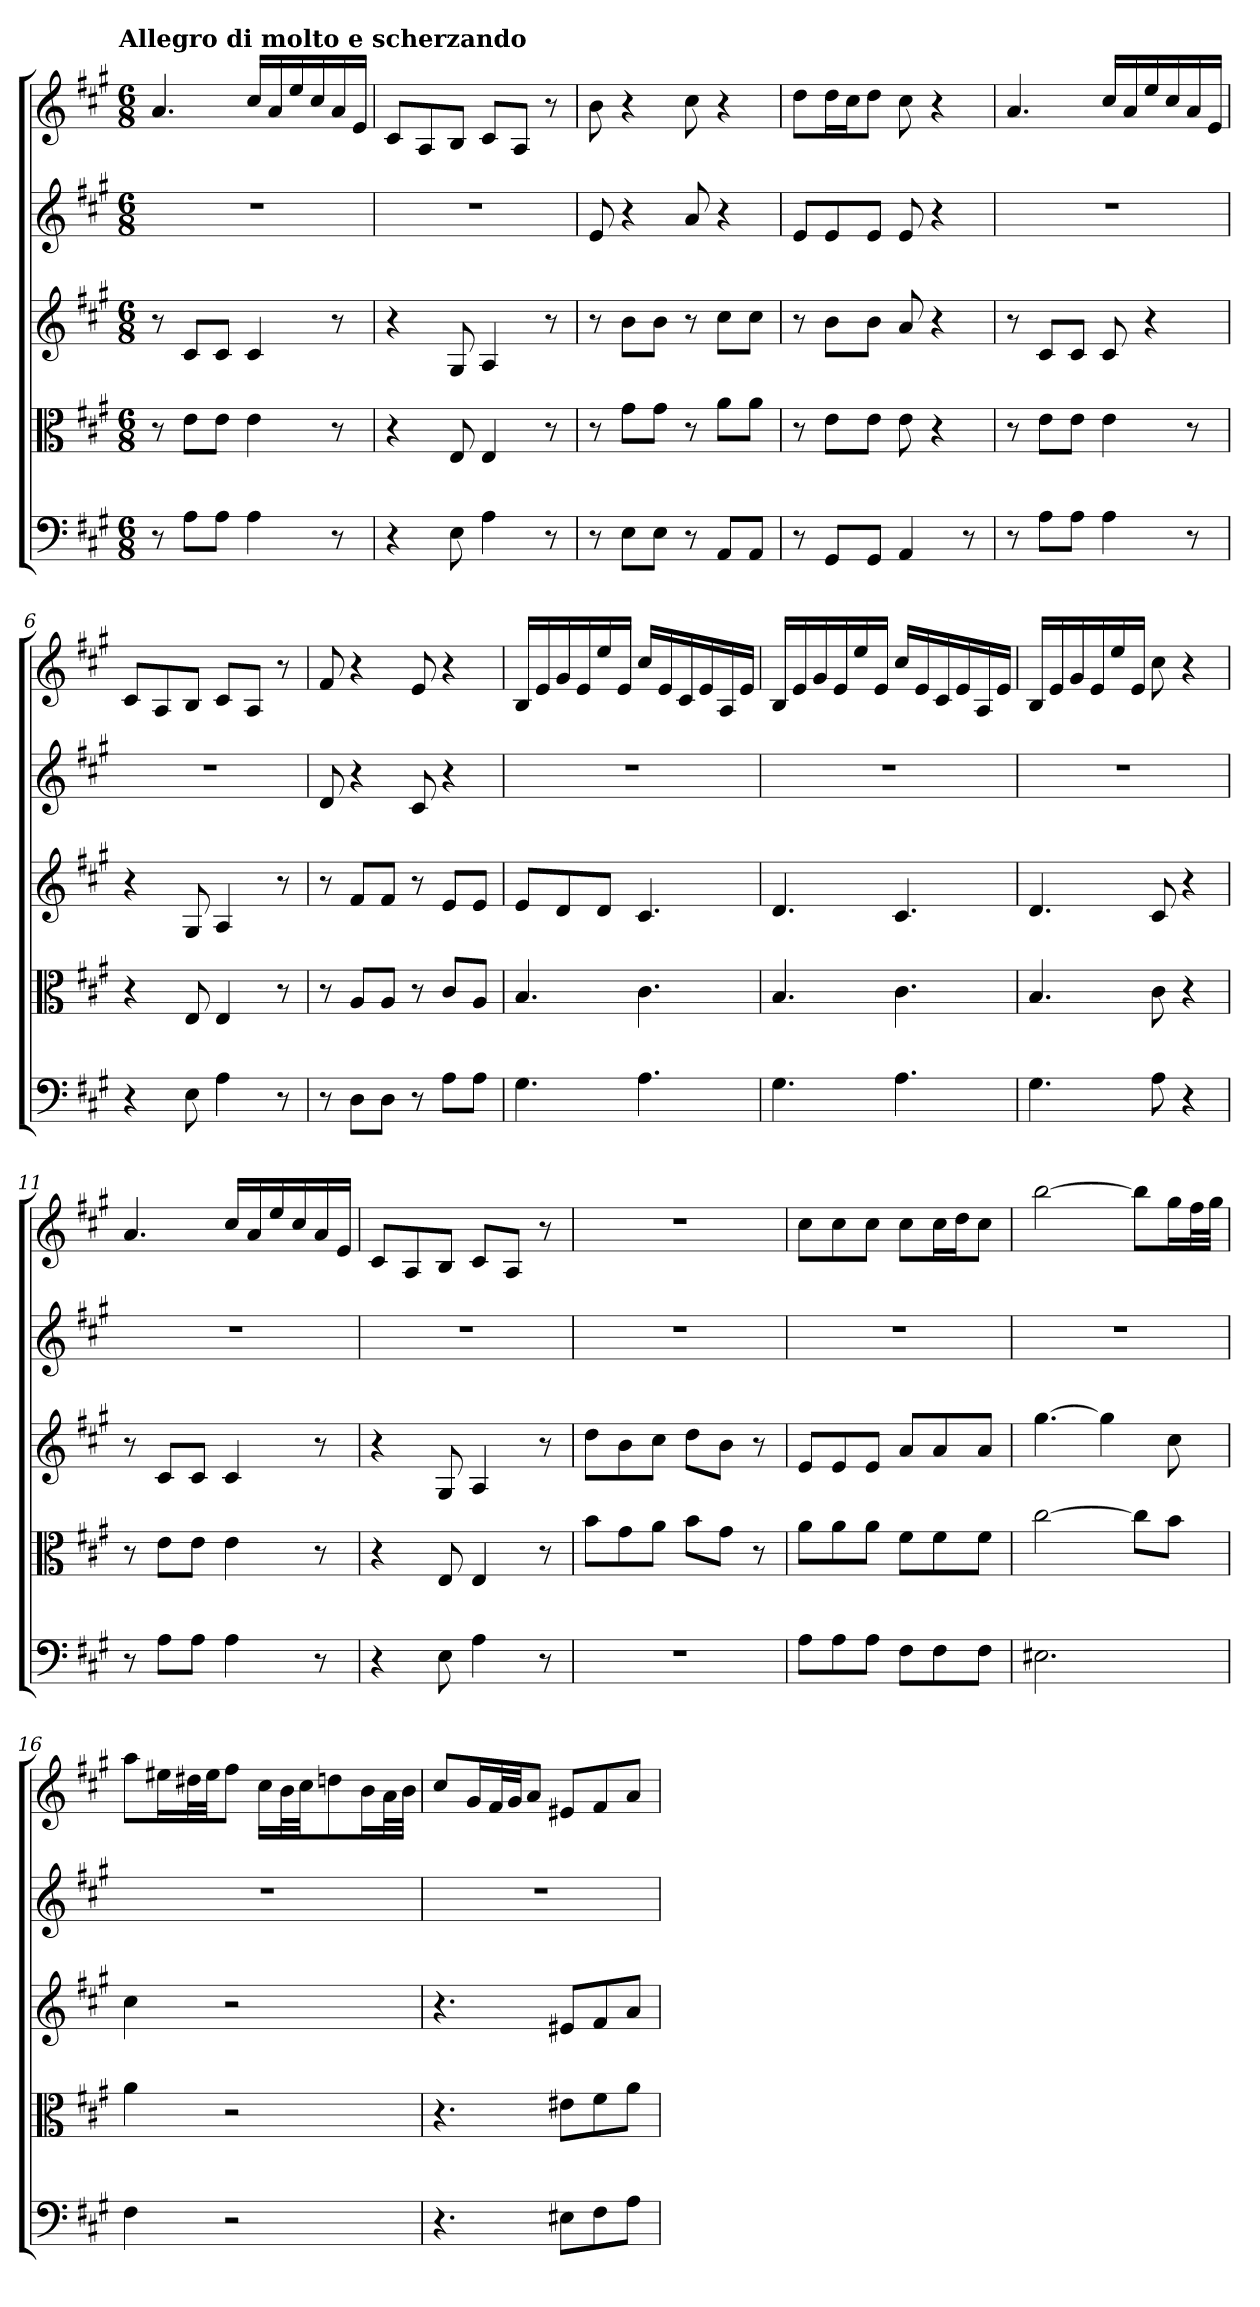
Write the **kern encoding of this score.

**kern	**kern	**kern	**kern	**kern
*part5	*part4	*part3	*part2	*part1
*staff5	*staff4	*staff3	*staff2	*staff1
*clefF4	*clefC3	*	*	*
*k[f#c#g#]	*k[f#c#g#]	*k[f#c#g#]	*k[f#c#g#]	*k[f#c#g#]
*A:	*A:	*A:	*A:	*A:
!!LO:TX:omd:t=Allegro di molto e scherzando
*M6/8	*M6/8	*M6/8	*M6/8	*M6/8
*MM132	*MM132	*MM132	*MM132	*MM132
=	=	=	=	=
8r	8r	8r	2.r	4.a
8A\L	8e\L	8c#L	.	.
8A\J	8e\J	8c#J	.	.
4A	4e	4c#	.	16cc#LL
.	.	.	.	16a
.	.	.	.	16ee
.	.	.	.	16cc#
8r	8r	8r	.	16a
.	.	.	.	16eJJ
=2	=2	=2	=2	=2
4r	4r	4r	2.r	8c#L
.	.	.	.	8A
8E	8E	8G#	.	8BJ
4A	4E	4A	.	8c#L
.	.	.	.	8AJ
8r	8r	8r	.	8r
=3	=3	=3	=3	=3
8r	8r	8r	8e	8b
8E\L	8g#\L	8bL	4r	4r
8E\J	8g#\J	8bJ	.	.
8r	8r	8r	8a	8cc#
8AA/L	8a\L	8cc#L	4r	4r
8AA/J	8a\J	8cc#J	.	.
=4	=4	=4	=4	=4
8r	8r	8r	8eL	8ddL
8GG#/L	8e\L	8bL	8e	16ddL
.	.	.	.	16cc#J
8GG#/J	8e\J	8bJ	8eJ	8ddJ
4AA	8e	8a	8e	8cc#
.	4r	4r	4r	4r
8r	.	.	.	.
=5	=5	=5	=5	=5
8r	8r	8r	2.r	4.a
8A\L	8e\L	8c#L	.	.
8A\J	8e\J	8c#J	.	.
4A	4e	8c#	.	16cc#LL
.	.	.	.	16a
.	.	4r	.	16ee
.	.	.	.	16cc#
8r	8r	.	.	16a
.	.	.	.	16eJJ
=6	=6	=6	=6	=6
4r	4r	4r	2.r	8c#L
.	.	.	.	8A
8E	8E	8G#	.	8BJ
4A	4E	4A	.	8c#L
.	.	.	.	8AJ
8r	8r	8r	.	8r
=7	=7	=7	=7	=7
8r	8r	8r	8d	8f#
8D\L	8A/L	8f#L	4r	4r
8D\J	8A/J	8f#J	.	.
8r	8r	8r	8c#	8e
8A\L	8c#/L	8eL	4r	4r
8A\J	8A/J	8eJ	.	.
=8	=8	=8	=8	=8
4.G#	4.B	8eL	2.r	16BLL
.	.	.	.	16e
.	.	8d	.	16g#
.	.	.	.	16e
.	.	8dJ	.	16ee
.	.	.	.	16eJJ
4.A	4.c#	4.c#	.	16cc#LL
.	.	.	.	16e
.	.	.	.	16c#
.	.	.	.	16e
.	.	.	.	16A
.	.	.	.	16eJJ
=9	=9	=9	=9	=9
4.G#	4.B	4.d	2.r	16BLL
.	.	.	.	16e
.	.	.	.	16g#
.	.	.	.	16e
.	.	.	.	16ee
.	.	.	.	16eJJ
4.A	4.c#	4.c#	.	16cc#LL
.	.	.	.	16e
.	.	.	.	16c#
.	.	.	.	16e
.	.	.	.	16A
.	.	.	.	16eJJ
=10	=10	=10	=10	=10
4.G#	4.B	4.d	2.r	16BLL
.	.	.	.	16e
.	.	.	.	16g#
.	.	.	.	16e
.	.	.	.	16ee
.	.	.	.	16eJJ
8A	8c#	8c#	.	8cc#
4r	4r	4r	.	4r
=11	=11	=11	=11	=11
8r	8r	8r	2.r	4.a
8A\L	8e\L	8c#L	.	.
8A\J	8e\J	8c#J	.	.
4A	4e	4c#	.	16cc#LL
.	.	.	.	16a
.	.	.	.	16ee
.	.	.	.	16cc#
8r	8r	8r	.	16a
.	.	.	.	16eJJ
=12	=12	=12	=12	=12
4r	4r	4r	2.r	8c#L
.	.	.	.	8A
8E	8E	8G#	.	8BJ
4A	4E	4A	.	8c#L
.	.	.	.	8AJ
8r	8r	8r	.	8r
=13	=13	=13	=13	=13
2.r	8b\L	8ddL	2.r	2.r
.	8g#\	8b	.	.
.	8a\J	8cc#J	.	.
.	8b\L	8ddL	.	.
.	8g#\J	8bJ	.	.
.	8r	8r	.	.
=14	=14	=14	=14	=14
8A\L	8a\L	8eL	2.r	8cc#L
8A\	8a\	8e	.	8cc#
8A\J	8a\J	8eJ	.	8cc#J
8F#\L	8f#\L	8aL	.	8cc#L
8F#\	8f#\	8a	.	16cc#L
.	.	.	.	16ddJ
8F#\J	8f#\J	8aJ	.	8cc#J
=15	=15	=15	=15	=15
2.E#X	[2cc#	[4.gg#	2.r	[2bb
.	.	4gg#]	.	.
.	8cc#\L]	.	.	8bbL]
.	8b\J	8cc#	.	16gg#L
.	.	.	.	32ff#L
.	.	.	.	32gg#JJJ
=16	=16	=16	=16	=16
4F#	4a	4cc#	2.r	8aaL
.	.	.	.	16ee#XL
.	.	.	.	32dd#XL
.	.	.	.	32ee#JJ
2r	2r	2r	.	8ff#J
.	.	.	.	16cc#LL
.	.	.	.	32bL
.	.	.	.	32cc#JJ
.	.	.	.	8ddn
.	.	.	.	16bL
.	.	.	.	32aL
.	.	.	.	32bJJJ
=17	=17	=17	=17	=17
4.r	4.r	4.r	2.r	8cc#L
.	.	.	.	16g#L
.	.	.	.	32f#L
.	.	.	.	32g#JJ
.	.	.	.	8aJ
8E#X\L	8e#X\L	8e#XL	.	8e#XL
8F#\	8f#\	8f#	.	8f#
8A\J	8a\J	8aJ	.	8aJ
=	=	=	=	=
*-	*-	*-	*-	*-
